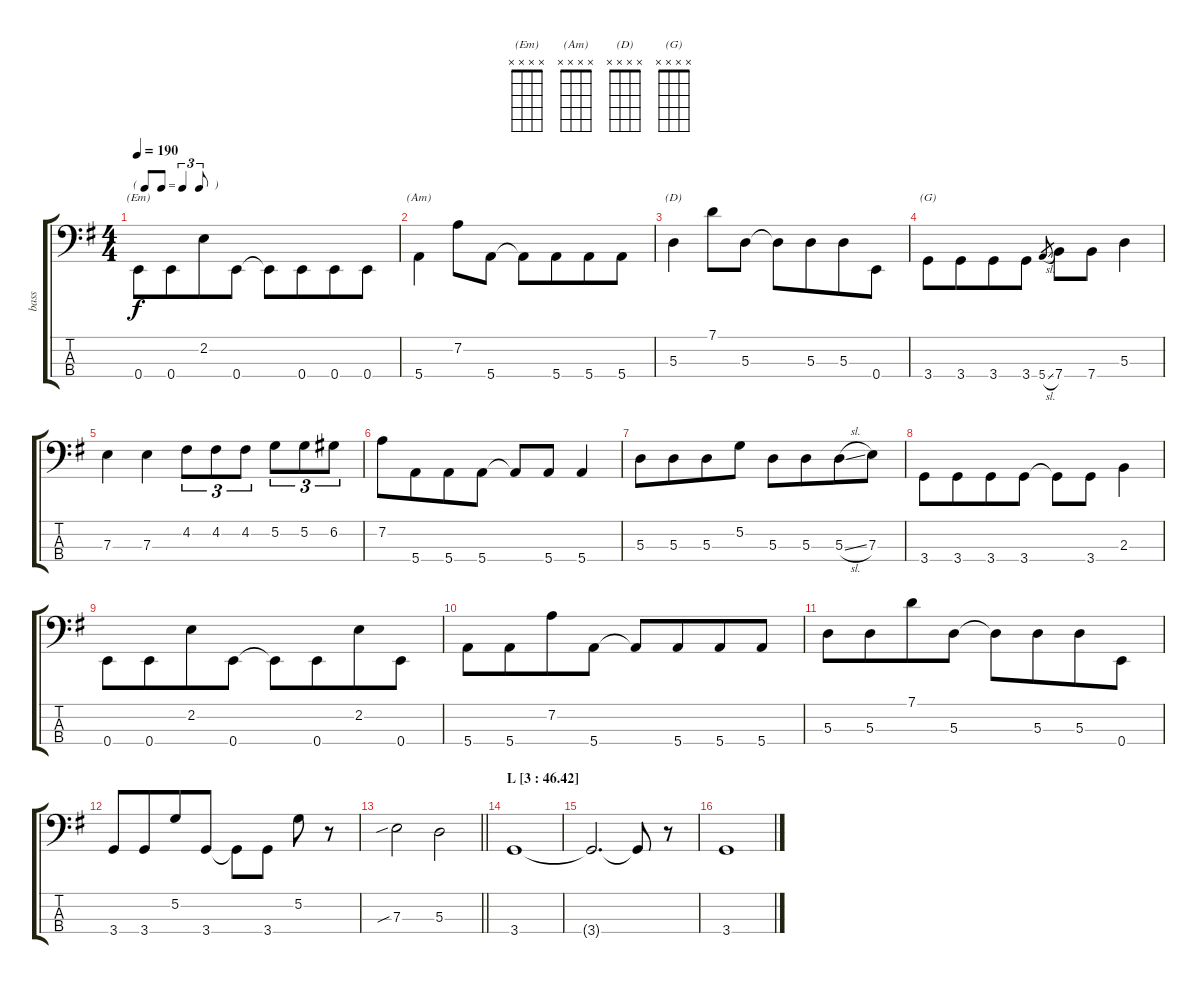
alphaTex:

\track ("bass" "bass") {instrument electricbassfinger}
\staff {score tabs}
\tuning (G2 D2 A1 E1) {hide}
\chord ("(Em)" x x x x)
\chord ("(Am)" x x x x)
\chord ("(D)" x x x x)
\chord ("(G)" x x x x)
\ts (4 4)
\tf triplet8th
\tempo 190
\clef f4
\ks g
0.4.8{ch "(Em)" dy f beam Down} 0.4.8{beam Down beam merge} 2.2.8{beam Down} 0.4.8{beam Down} 0.4{t}.8{beam Down} 0.4.8{beam Down beam merge} 0.4.8{beam Down} 0.4.8{beam Down} |
5.4.4{ch "(Am)" beam Down} 7.2.8 5.4.8 5.4{t}.8{beam Down} 5.4.8{beam Down beam merge} 5.4.8{beam Down} 5.4.8{beam Down} |
5.3.4{ch "(D)" beam merge} 7.1.8 5.3.8 5.3{t}.8{beam Down} 5.3.8{beam Down beam merge} 5.3.8{beam Down} 0.4.8{beam Down} |
3.4.8{ch "(G)" beam Down} 3.4.8{beam Down beam merge} 3.4.8{beam Down} 3.4.8{beam Down} 5.4{sl}.8{gr} 7.4.8{beam Down} 7.4.8{beam Down} 5.3.4 |
7.3.4 7.3.4 4.2.8{tu (3 2)} 4.2.8{tu (3 2)} 4.2.8{tu (3 2)} 5.2.8{tu (3 2)} 5.2.8{tu (3 2)} 6.2.8{tu (3 2)} |
7.2.8 5.4.8{beam merge} 5.4.8 5.4.8 5.4{t}.8 5.4.8 5.4.4 |
5.3.8 5.3.8{beam merge} 5.3.8 5.2.8 5.3.8{beam Down} 5.3.8{beam Down beam merge} 5.3{sl}.8{beam Down} 7.3.8{beam Down} |
3.4.8{beam Down} 3.4.8{beam Down beam merge} 3.4.8{beam Down} 3.4.8{beam Down} 3.4{t}.8{beam Down} 3.4.8{beam Down} 2.3.4{beam Down} |
0.4.8{beam Down} 0.4.8{beam Down beam merge} 2.2.8{beam Down} 0.4.8{beam Down} 0.4{t}.8{beam Down} 0.4.8{beam Down beam merge} 2.2.8{beam Down} 0.4.8{beam Down} |
5.4.8 5.4.8{beam merge} 7.2.8 5.4.8 5.4{t}.8 5.4.8{beam merge} 5.4.8 5.4.8 |
5.3.8 5.3.8{beam merge} 7.1.8 5.3.8 5.3{t}.8{beam Down} 5.3.8{beam Down beam merge} 5.3.8{beam Down} 0.4.8{beam Down} |
3.4.8 3.4.8{beam merge} 5.2.8 3.4.8 3.4{t}.8{beam Down} 3.4.8{beam Down} 5.2.8 r.8 |
\barLineRight lightlight
7.3{sib}.2 5.3.2 |
\section ("" "L [3 : 46.42]")
3.4.1 |
3.4{t}.2{d} 3.4{t}.8 r.8 |
3.4.1
